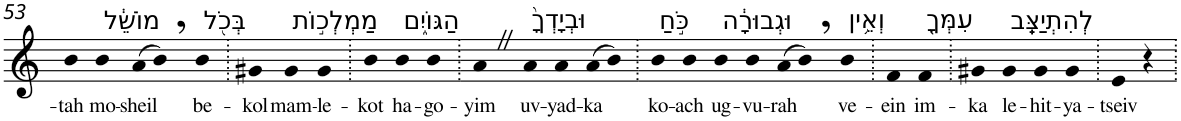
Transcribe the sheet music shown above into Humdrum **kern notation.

**kern	**text
*part1	*part1
*staff1	*staff1
*I"Piano	*
*I'Pno	*
!!LO:PB:g=z
*clefG2	*
*k[]	*
=53	=53
!	!LO:LY:b
4b	-tah
!LO:TX:a:t=מוֹשֵׁ֔ל	!
!	!LO:LY:b
4b	mo-
!	!LO:LY:b
(>8a	-sheil
8b,)	.
!LO:TX:a:t=בְּכֹ֖ל	!
!	!LO:LY:b
4b	be-
=54.	=54.
!	!LO:LY:b
4g#X	-kol
!LO:TX:a:t=מַמְלְכ֣וֹת	!
!	!LO:LY:b
4g#	mam-
!	!LO:LY:b
4g#	-le-
=55.	=55.
!	!LO:LY:b
4b	-kot
!LO:TX:a:t=הַגּוֹיִ֑ם	!
!	!LO:LY:b
4b	ha-
!	!LO:LY:b
4b	-go-
=56.	=56.
!	!LO:LY:b
4aZ	-yim
!LO:TX:a:t=וּבְיָדְךָ֙	!
!	!LO:LY:b
4a	uv-
!	!LO:LY:b
4a	-yad-
!	!LO:LY:b
(>8a	-ka
8b)	.
=57.	=57.
!LO:TX:a:t=כֹּ֣חַ	!
!	!LO:LY:b
4b	ko-
!	!LO:LY:b
4b	-ach
!LO:TX:a:t=וּגְבוּרָ֔ה	!
!	!LO:LY:b
4b	ug-
!	!LO:LY:b
4b	-vu-
!	!LO:LY:b
(>8a	-rah
8b,)	.
!LO:TX:a:t=וְאֵ֥ין	!
!	!LO:LY:b
4b	ve-
=58.	=58.
!	!LO:LY:b
4f	-ein
!LO:TX:a:t=עִמְּךָ֖	!
!	!LO:LY:b
4f	im-
=59.	=59.
!	!LO:LY:b
4g#X	-ka
!LO:TX:a:t=לְהִתְיַצֵּֽב	!
!	!LO:LY:b
4g#	le-
!	!LO:LY:b
4g#	-hit-
!	!LO:LY:b
4g#	-ya-
=60.	=60.
!	!LO:LY:b
4e	-tseiv
4r	.
=.	=.
*-	*-
